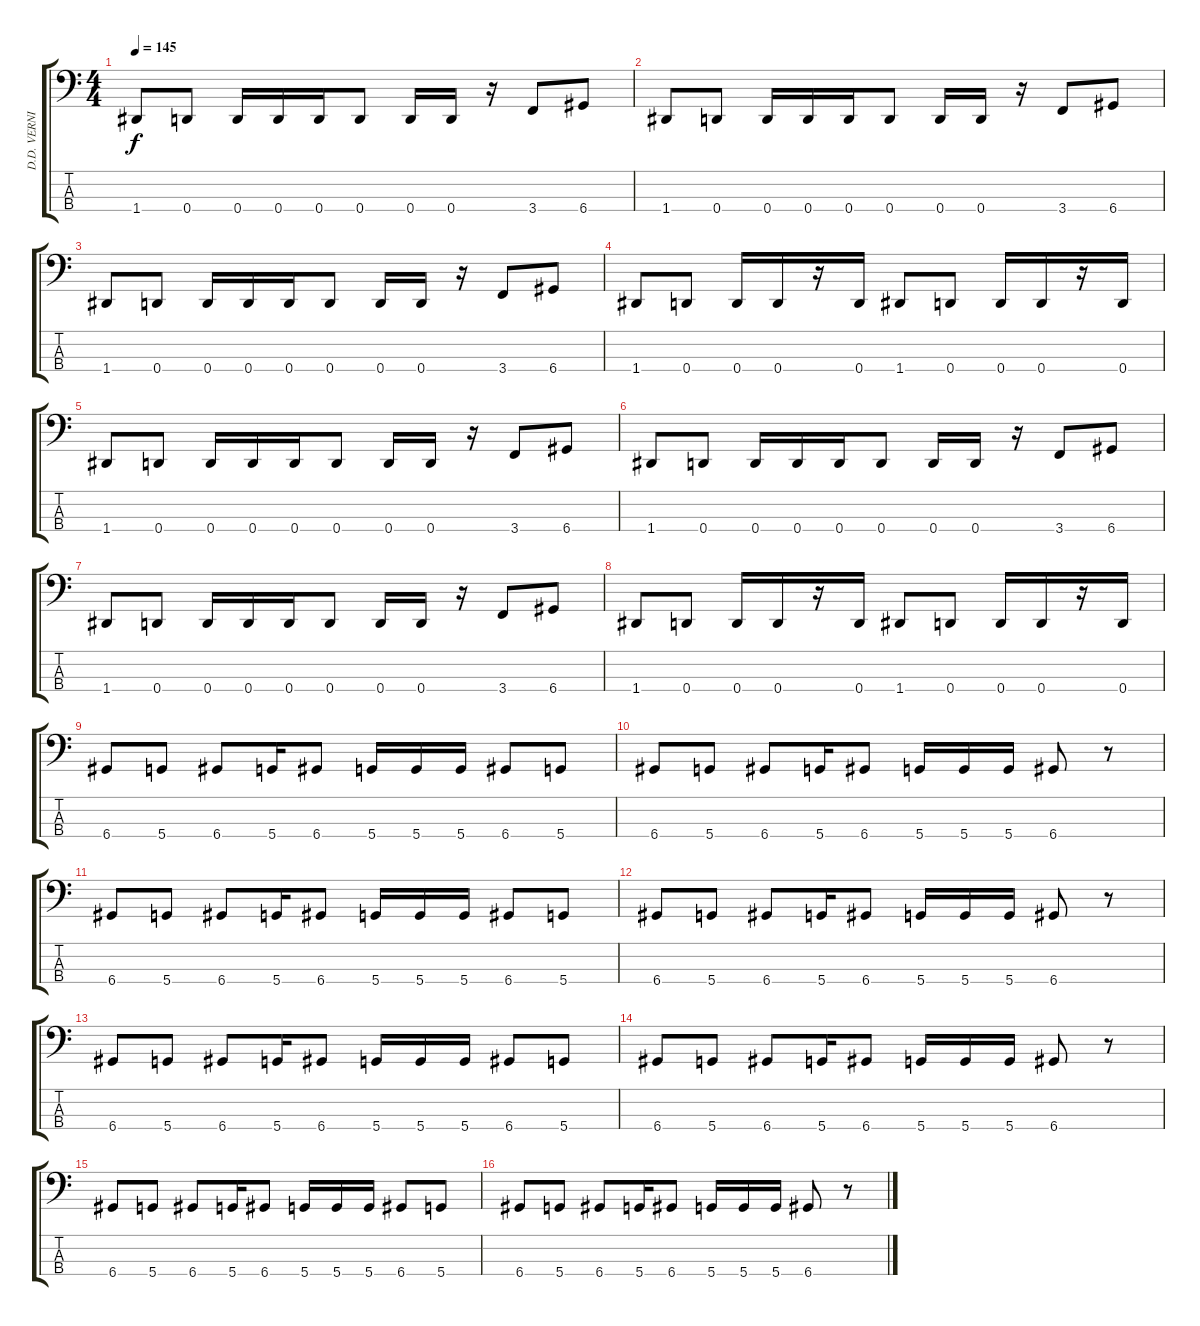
\track ("D.D. VERNI - bass" "D.D. VERNI") {instrument slapbass1}
\staff {score tabs}
\tuning (G2 D2 A1 D1) {hide}
\ts (4 4)
\tempo 145
\clef f4
\ks c
1.4.8{dy f} 0.4.8 0.4.16 0.4.16 0.4.16 0.4.8 0.4.16 0.4.16 r.16 3.4.8 6.4.8 |
1.4.8 0.4.8 0.4.16 0.4.16 0.4.16 0.4.8 0.4.16 0.4.16 r.16 3.4.8 6.4.8 |
1.4.8 0.4.8 0.4.16 0.4.16 0.4.16 0.4.8 0.4.16 0.4.16 r.16 3.4.8 6.4.8 |
1.4.8 0.4.8 0.4.16 0.4.16 r.16 0.4.16 1.4.8 0.4.8 0.4.16 0.4.16 r.16 0.4.16 |
1.4.8 0.4.8 0.4.16 0.4.16 0.4.16 0.4.8 0.4.16 0.4.16 r.16 3.4.8 6.4.8 |
1.4.8 0.4.8 0.4.16 0.4.16 0.4.16 0.4.8 0.4.16 0.4.16 r.16 3.4.8 6.4.8 |
1.4.8 0.4.8 0.4.16 0.4.16 0.4.16 0.4.8 0.4.16 0.4.16 r.16 3.4.8 6.4.8 |
1.4.8 0.4.8 0.4.16 0.4.16 r.16 0.4.16 1.4.8 0.4.8 0.4.16 0.4.16 r.16 0.4.16 |
6.4.8 5.4.8 6.4.8 5.4.16 6.4.8 5.4.16 5.4.16 5.4.16 6.4.8 5.4.8 |
6.4.8 5.4.8 6.4.8 5.4.16 6.4.8 5.4.16 5.4.16 5.4.16 6.4.8 r.8 |
6.4.8 5.4.8 6.4.8 5.4.16 6.4.8 5.4.16 5.4.16 5.4.16 6.4.8 5.4.8 |
6.4.8 5.4.8 6.4.8 5.4.16 6.4.8 5.4.16 5.4.16 5.4.16 6.4.8 r.8 |
6.4.8 5.4.8 6.4.8 5.4.16 6.4.8 5.4.16 5.4.16 5.4.16 6.4.8 5.4.8 |
6.4.8 5.4.8 6.4.8 5.4.16 6.4.8 5.4.16 5.4.16 5.4.16 6.4.8 r.8 |
6.4.8 5.4.8 6.4.8 5.4.16 6.4.8 5.4.16 5.4.16 5.4.16 6.4.8 5.4.8 |
6.4.8 5.4.8 6.4.8 5.4.16 6.4.8 5.4.16 5.4.16 5.4.16 6.4.8 r.8
